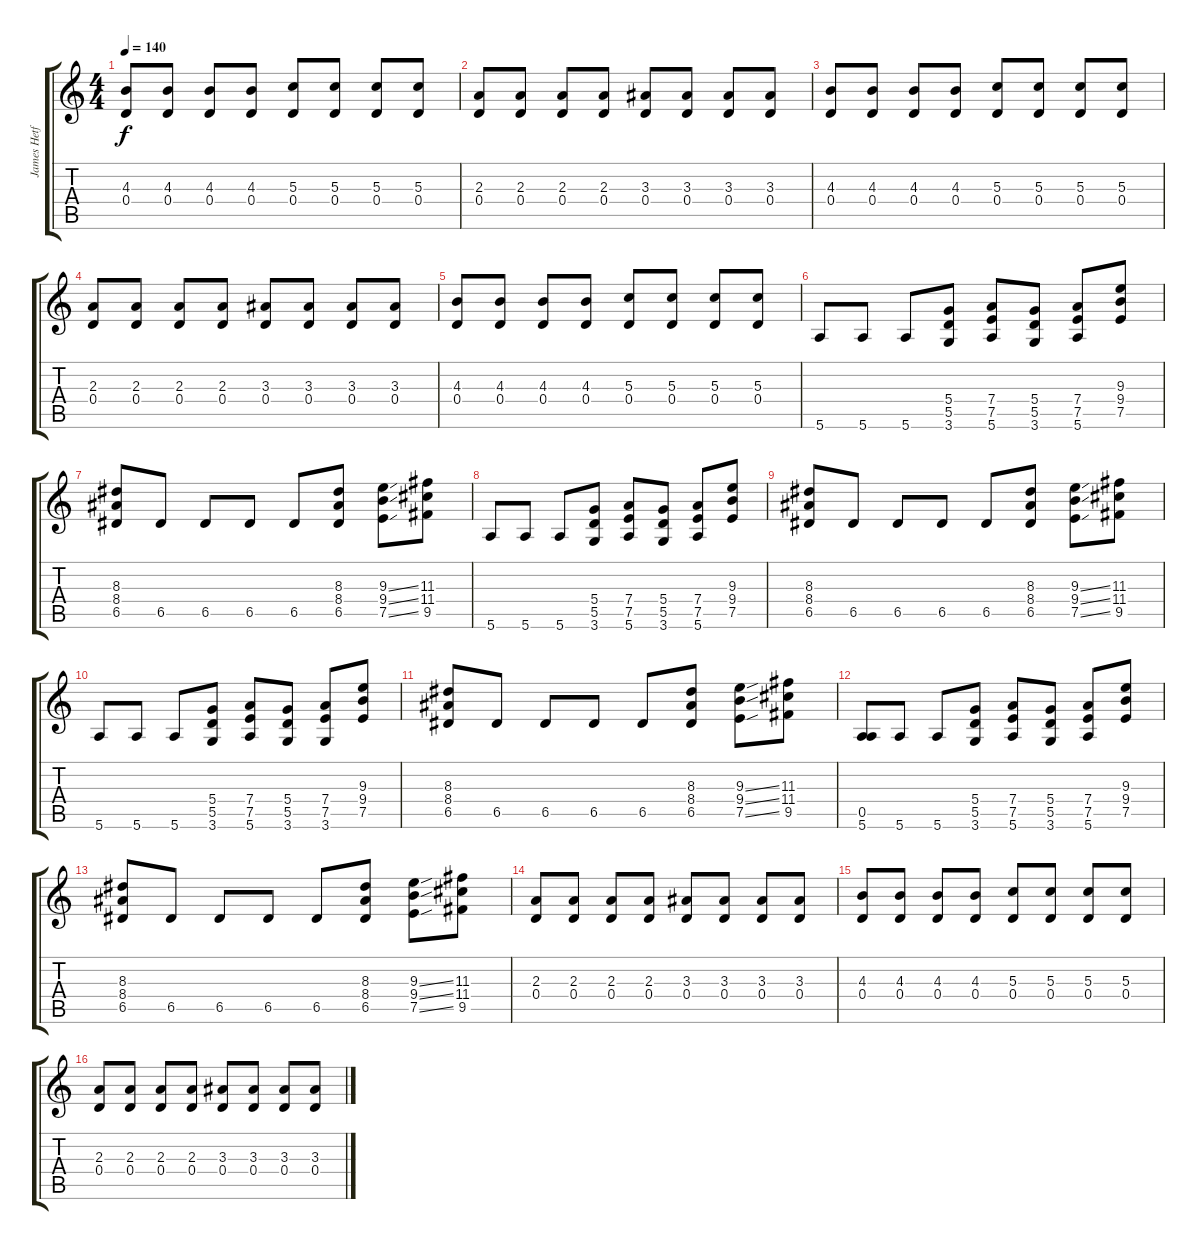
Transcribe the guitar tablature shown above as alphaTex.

\track ("James Hetfield (Guitar dist)" "James Hetf") {instrument distortionguitar}
\staff {score tabs}
\tuning (E4 B3 G3 D3 A2 E2) {hide}
\ts (4 4)
\tempo 140
\clef g2
\ks c
(4.3 0.4).8{dy f} (4.3 0.4).8 (4.3 0.4).8 (4.3 0.4).8 (5.3 0.4).8 (5.3 0.4).8 (5.3 0.4).8 (5.3 0.4).8 |
(2.3 0.4).8 (2.3 0.4).8 (2.3 0.4).8 (2.3 0.4).8 (3.3 0.4).8 (3.3 0.4).8 (3.3 0.4).8 (3.3 0.4).8 |
(4.3 0.4).8 (4.3 0.4).8 (4.3 0.4).8 (4.3 0.4).8 (5.3 0.4).8 (5.3 0.4).8 (5.3 0.4).8 (5.3 0.4).8 |
(2.3 0.4).8 (2.3 0.4).8 (2.3 0.4).8 (2.3 0.4).8 (3.3 0.4).8 (3.3 0.4).8 (3.3 0.4).8 (3.3 0.4).8 |
(4.3 0.4).8 (4.3 0.4).8 (4.3 0.4).8 (4.3 0.4).8 (5.3 0.4).8 (5.3 0.4).8 (5.3 0.4).8 (5.3 0.4).8 |
5.6.8 5.6.8 5.6.8 (5.4 5.5 3.6).8 (7.4 7.5 5.6).8 (5.4 5.5 3.6).8 (7.4 7.5 5.6).8 (9.3 9.4 7.5).8 |
(8.3 8.4 6.5).8 6.5.8 6.5.8 6.5.8 6.5.8 (8.3 8.4 6.5).8 (9.3{ss} 9.4{ss} 7.5{ss}).8 (11.3 11.4 9.5).8 |
5.6.8 5.6.8 5.6.8 (5.4 5.5 3.6).8 (7.4 7.5 5.6).8 (5.4 5.5 3.6).8 (7.4 7.5 5.6).8 (9.3 9.4 7.5).8 |
(8.3 8.4 6.5).8 6.5.8 6.5.8 6.5.8 6.5.8 (8.3 8.4 6.5).8 (9.3{ss} 9.4{ss} 7.5{ss}).8 (11.3 11.4 9.5).8 |
5.6.8 5.6.8 5.6.8 (5.4 5.5 3.6).8 (7.4 7.5 5.6).8 (5.4 5.5 3.6).8 (7.4 7.5 3.6).8 (9.3 9.4 7.5).8 |
(8.3 8.4 6.5).8 6.5.8 6.5.8 6.5.8 6.5.8 (8.3 8.4 6.5).8 (9.3{ss} 9.4{ss} 7.5{ss}).8 (11.3 11.4 9.5).8 |
(0.5 5.6).8 5.6.8 5.6.8 (5.4 5.5 3.6).8 (7.4 7.5 5.6).8 (5.4 5.5 3.6).8 (7.4 7.5 5.6).8 (9.3 9.4 7.5).8 |
(8.3 8.4 6.5).8 6.5.8 6.5.8 6.5.8 6.5.8 (8.3 8.4 6.5).8 (9.3{ss} 9.4{ss} 7.5{ss}).8 (11.3 11.4 9.5).8 |
(2.3 0.4).8 (2.3 0.4).8 (2.3 0.4).8 (2.3 0.4).8 (3.3 0.4).8 (3.3 0.4).8 (3.3 0.4).8 (3.3 0.4).8 |
(4.3 0.4).8 (4.3 0.4).8 (4.3 0.4).8 (4.3 0.4).8 (5.3 0.4).8 (5.3 0.4).8 (5.3 0.4).8 (5.3 0.4).8 |
(2.3 0.4).8 (2.3 0.4).8 (2.3 0.4).8 (2.3 0.4).8 (3.3 0.4).8 (3.3 0.4).8 (3.3 0.4).8 (3.3 0.4).8
